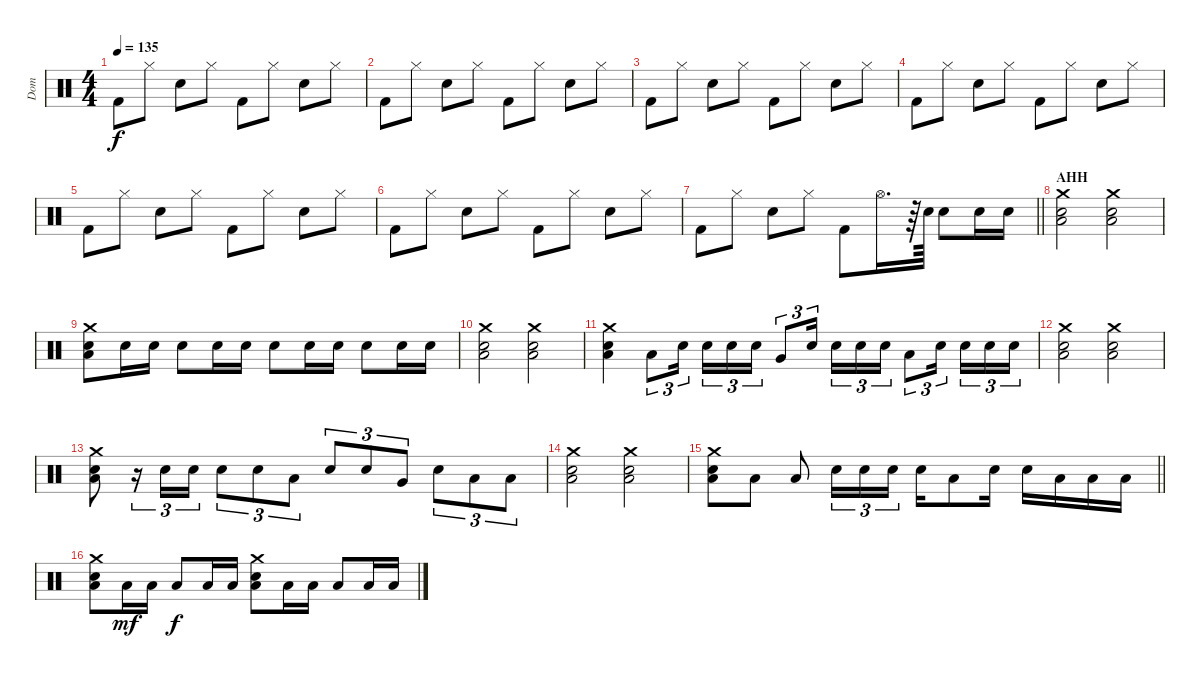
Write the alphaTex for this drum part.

\track ("Dom" "Dom") {instrument percussion}
\staff {score}
\articulation defaults
\ts (4 4)
\tempo 135
\clef neutral
\ks c "Kick (hit) 2".8{dy f} "Hi-Hat (closed)".8 "Electric Snare (hit)".8 "Hi-Hat (closed)".8 "Kick (hit) 2".8 "Hi-Hat (closed)".8 "Electric Snare (hit)".8 "Hi-Hat (closed)".8
|
"Kick (hit) 2".8 "Hi-Hat (closed)".8 "Electric Snare (hit)".8 "Hi-Hat (closed)".8 "Kick (hit) 2".8 "Hi-Hat (closed)".8 "Electric Snare (hit)".8 "Hi-Hat (closed)".8 |
"Kick (hit) 2".8 "Hi-Hat (closed)".8 "Electric Snare (hit)".8 "Hi-Hat (closed)".8 "Kick (hit) 2".8 "Hi-Hat (closed)".8 "Electric Snare (hit)".8 "Hi-Hat (closed)".8 |
"Kick (hit) 2".8 "Hi-Hat (closed)".8 "Electric Snare (hit)".8 "Hi-Hat (closed)".8 "Kick (hit) 2".8 "Hi-Hat (closed)".8 "Electric Snare (hit)".8 "Hi-Hat (closed)".8 |
"Kick (hit) 2".8 "Hi-Hat (closed)".8 "Electric Snare (hit)".8 "Hi-Hat (closed)".8 "Kick (hit) 2".8 "Hi-Hat (closed)".8 "Electric Snare (hit)".8 "Hi-Hat (closed)".8 |
"Kick (hit) 2".8 "Hi-Hat (closed)".8 "Electric Snare (hit)".8 "Hi-Hat (closed)".8 "Kick (hit) 2".8 "Hi-Hat (closed)".8 "Electric Snare (hit)".8 "Hi-Hat (closed)".8 |
\barLineRight lightlight "Kick (hit) 2".8 "Hi-Hat (closed)".8 "Electric Snare (hit)".8 "Hi-Hat (closed)".8 "Kick (hit) 2".8 "Hi-Hat (open)".16{d}
r.64 "Electric Snare (hit)".64 "Electric Snare (hit)".8 "Electric Snare (hit)".16 "Electric Snare (hit)".16 |
\section ("" "AHH")
("Low Floor Tom (hit)" "Electric Snare (hit)" "Crash medium (hit)").2 ("Low Floor Tom (hit)" "Electric Snare (hit)" "Crash medium (hit)").2 |
("Low Floor Tom (hit)" "Electric Snare (hit)" "Crash medium (hit)").8 "Electric Snare (hit)".16 "Electric Snare (hit)".16 "Electric Snare (hit)".8 "Electric Snare (hit)".16 "Electric Snare (hit)".16 "Electric Snare (hit)".8 "Electric Snare (hit)".16 "Electric Snare (hit)".16 "Electric Snare (hit)".8 "Electric Snare (hit)".16 "Electric Snare (hit)".16 |
("Low Floor Tom (hit)" "Electric Snare (hit)" "Crash medium (hit)").2 ("Low Floor Tom (hit)" "Electric Snare (hit)" "Crash medium (hit)").2 |
("Low Floor Tom (hit)" "Electric Snare (hit)" "Crash medium (hit)").4 "Low Tom (hit)".8{tu (3 2)} "Electric Snare (hit)".16{tu (3 2) beam splitsecondary} "Electric Snare (hit)".16{tu (3 2)} "Electric Snare (hit)".16{tu (3 2)} "Electric Snare (hit)".16{tu (3 2)} "Very Low Tom (hit)".8{tu (3 2)} "Electric Snare (hit)".16{tu (3 2) beam splitsecondary} "Electric Snare (hit)".16{tu (3 2)} "Electric Snare (hit)".16{tu (3 2)} "Electric Snare (hit)".16{tu (3 2)} "Low Floor Tom (hit)".8{tu (3 2)} "Electric Snare (hit)".16{tu (3 2) beam splitsecondary} "Electric Snare (hit)".16{tu (3 2)} "Electric Snare (hit)".16{tu (3 2)} "Electric Snare (hit)".16{tu (3 2)} |
("Low Floor Tom (hit)" "Electric Snare (hit)" "Crash medium (hit)").2 ("Low Floor Tom (hit)" "Electric Snare (hit)" "Crash medium (hit)").2 |
("Low Floor Tom (hit)" "Electric Snare (hit)" "Crash medium (hit)").8 r.16{tu (3 2)} "Electric Snare (hit)".16{tu (3 2)} "Electric Snare (hit)".16{tu (3 2)} "Electric Snare (hit)".8{tu (3 2)} "Electric Snare (hit)".8{tu (3 2)} "Low Tom (hit)".8{tu (3 2)} "Electric Snare (hit)".8{tu (3 2)} "Electric Snare (hit)".8{tu (3 2)} "Very Low Tom (hit)".8{tu (3 2)} "Electric Snare (hit)".8{tu (3 2)} "Low Floor Tom (hit)".8{tu (3 2)} "Low Floor Tom (hit)".8{tu (3 2)} |
("Low Floor Tom (hit)" "Electric Snare (hit)" "Crash medium (hit)").2 ("Low Floor Tom (hit)" "Electric Snare (hit)" "Crash medium (hit)").2 |
\barLineRight lightlight
("Low Floor Tom (hit)" "Electric Snare (hit)" "Crash medium (hit)").8 "Low Floor Tom (hit)".8 "Low Floor Tom (hit)".8 "Electric Snare (hit)".16{tu (3 2)} "Electric Snare (hit)".16{tu (3 2)} "Electric Snare (hit)".16{tu (3 2)} "Electric Snare (hit)".16 "Low Floor Tom (hit)".8 "Electric Snare (hit)".16 "Electric Snare (hit)".16 "Low Floor Tom (hit)".16 "Low Floor Tom (hit)".16 "Low Floor Tom (hit)".16 |
("Low Floor Tom (hit)" "Electric Snare (hit)" "Crash medium (hit)").8 "Low Floor Tom (hit)".16{dy mf} "Low Floor Tom (hit)".16 "Low Tom (hit)".8{dy f} "Low Floor Tom (hit)".16 "Low Floor Tom (hit)".16 ("Low Floor Tom (hit)" "Electric Snare (hit)" "Crash medium (hit)").8 "Low Floor Tom (hit)".16 "Low Floor Tom (hit)".16 "Low Tom (hit)".8 "Low Floor Tom (hit)".16 "Low Floor Tom (hit)".16
